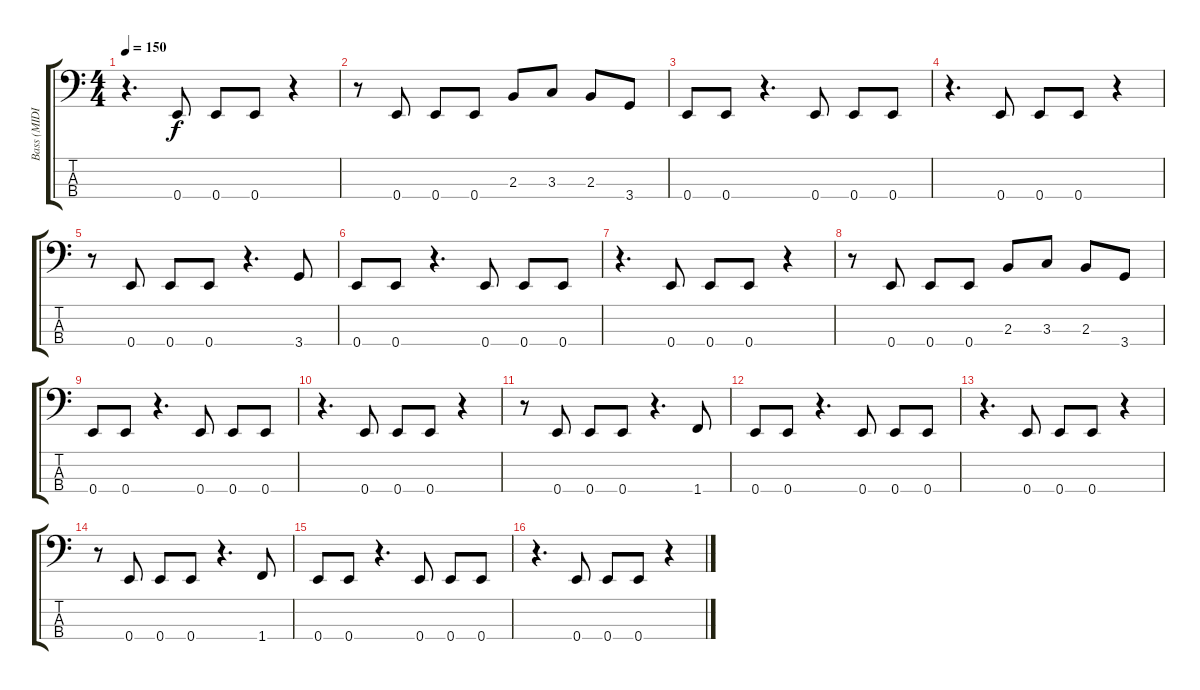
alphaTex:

\track ("Bass (MIDI)" "Bass (MIDI") {instrument electricbassfinger}
\staff {score tabs}
\tuning (G2 D2 A1 E1) {hide}
\ts (4 4)
\tempo 150
\clef f4
\ks c
r.4{d dy f} 0.4.8 0.4.8 0.4.8 r.4 |
r.8 0.4.8 0.4.8 0.4.8 2.3.8 3.3.8 2.3.8 3.4.8 |
0.4.8 0.4.8 r.4{d} 0.4.8 0.4.8 0.4.8 |
r.4{d} 0.4.8 0.4.8 0.4.8 r.4 |
r.8 0.4.8 0.4.8 0.4.8 r.4{d} 3.4.8 |
0.4.8 0.4.8 r.4{d} 0.4.8 0.4.8 0.4.8 |
r.4{d} 0.4.8 0.4.8 0.4.8 r.4 |
r.8 0.4.8 0.4.8 0.4.8 2.3.8 3.3.8 2.3.8 3.4.8 |
0.4.8 0.4.8 r.4{d} 0.4.8 0.4.8 0.4.8 |
r.4{d} 0.4.8 0.4.8 0.4.8 r.4 |
r.8 0.4.8 0.4.8 0.4.8 r.4{d} 1.4.8 |
0.4.8 0.4.8 r.4{d} 0.4.8 0.4.8 0.4.8 |
r.4{d} 0.4.8 0.4.8 0.4.8 r.4 |
r.8 0.4.8 0.4.8 0.4.8 r.4{d} 1.4.8 |
0.4.8 0.4.8 r.4{d} 0.4.8 0.4.8 0.4.8 |
r.4{d} 0.4.8 0.4.8 0.4.8 r.4
